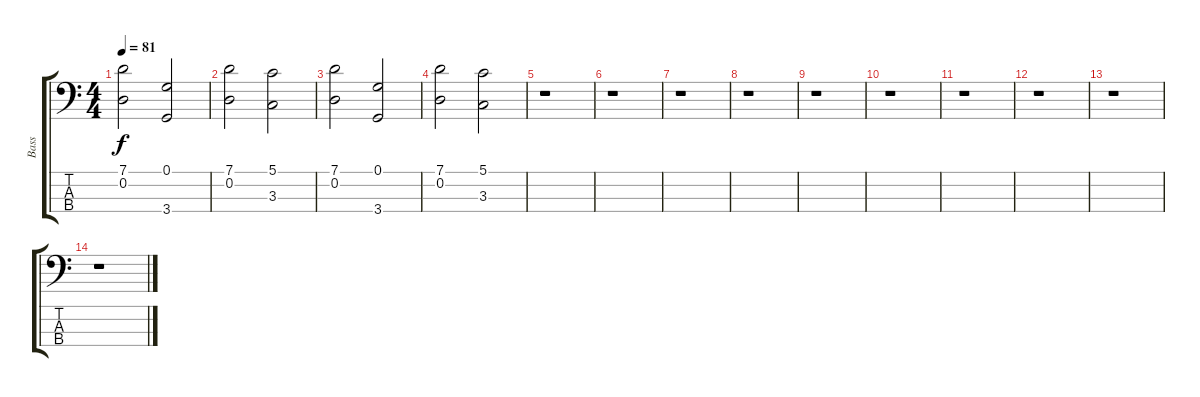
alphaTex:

\track ("Bass" "Bass") {instrument electricbassfinger}
\staff {score tabs}
\tuning (G2 D2 A1 E1) {hide}
\ts (4 4)
\tempo 81
\clef f4
\ks c
(7.1 0.2).2{dy f} (0.1 3.4).2 |
(7.1 0.2).2 (5.1 3.3).2 |
(7.1 0.2).2 (0.1 3.4).2 |
(7.1 0.2).2 (5.1 3.3).2 |
r.1 |
r.1 |
r.1 |
r.1 |
r.1 |
r.1 |
r.1 |
r.1 |
r.1 |
r.1
